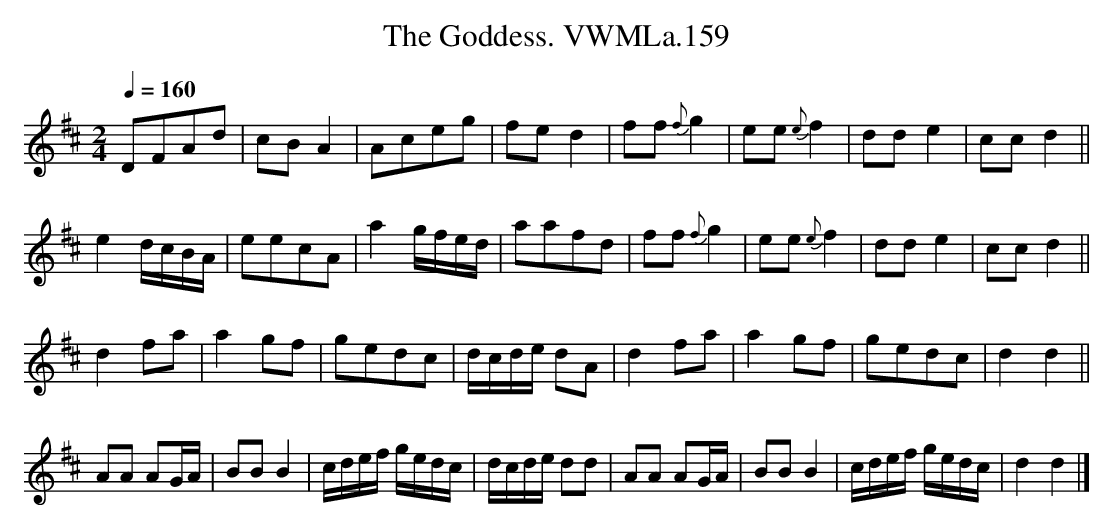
X:1
T:Goddess. VWMLa.159, The
M:2/4
L:1/8
Q:1/4=160
K:D
DFAd|cBA2|Aceg|fed2|\
ff{f}g2|ee{e}f2|dde2|ccd2||
e2d/c/B/A/|eecA|a2g/f/e/d/|aafd|\
ff{f}g2|ee{e}f2|dde2|ccd2||
d2fa|a2gf|gedc|d/c/d/e/ dA|\
d2fa|a2gf|gedc|d2d2||
AA AG/A/|BBB2|c/d/e/f/ g/e/d/c/|d/c/d/e/ dd|\
AA AG/A/|BBB2|c/d/e/f/ g/e/d/c/|d2d2|]
